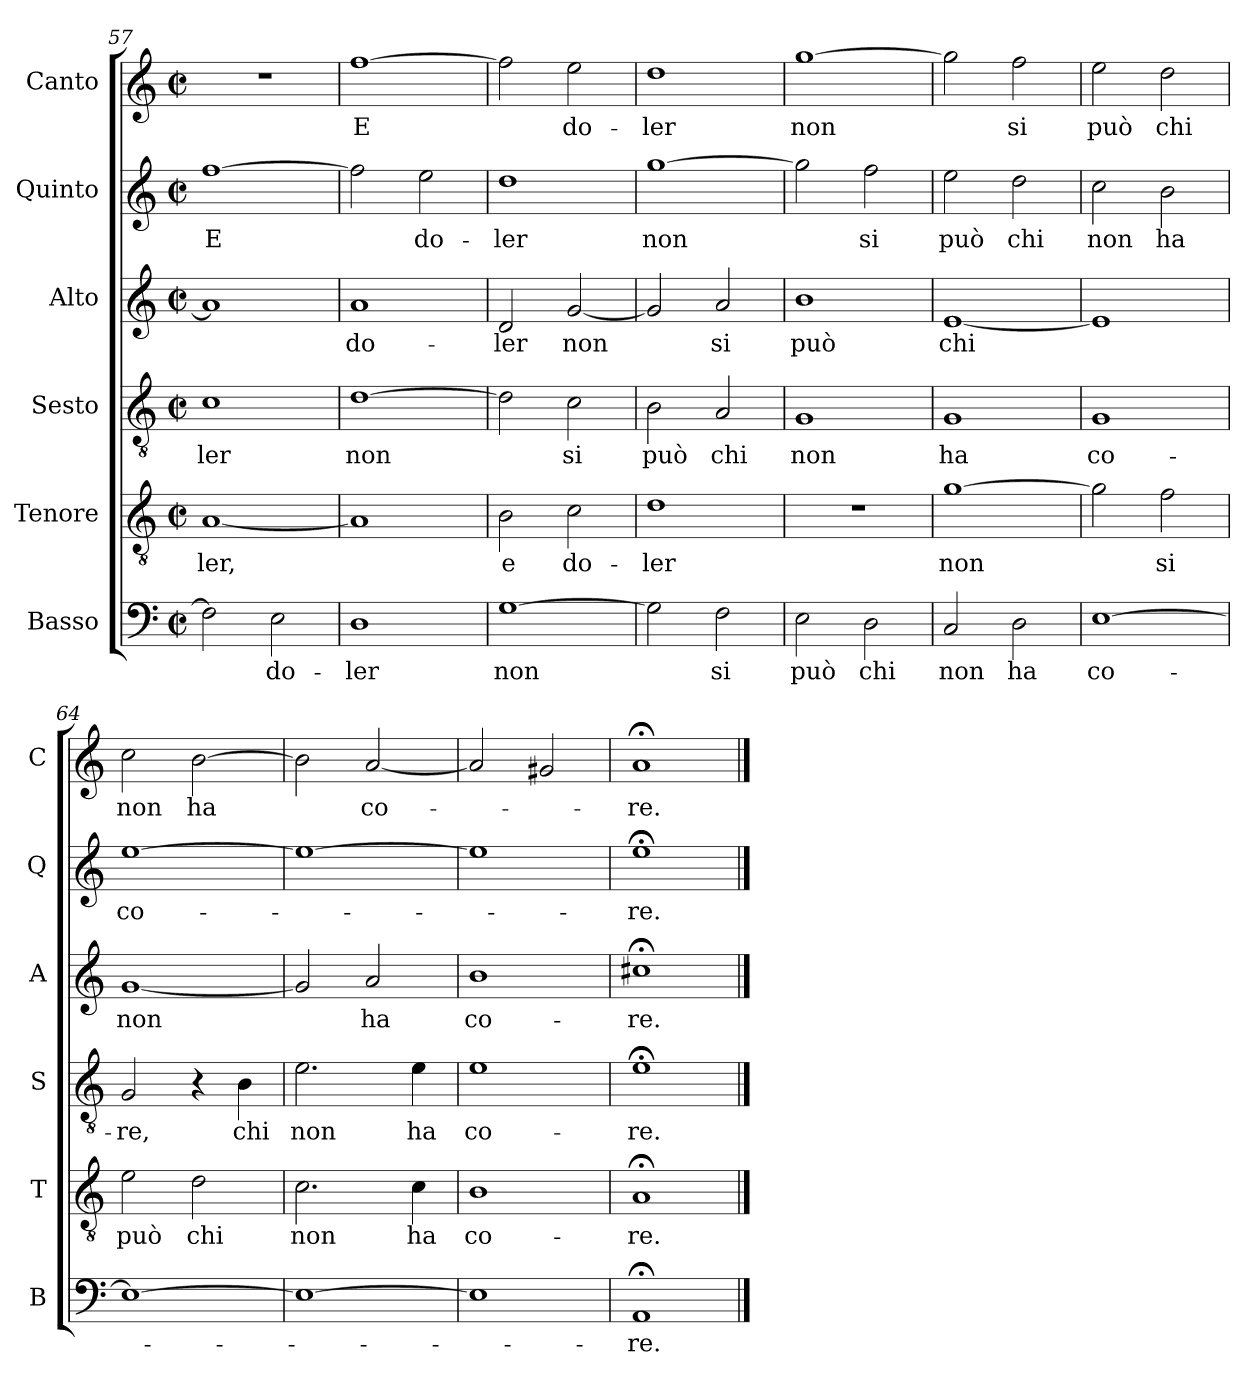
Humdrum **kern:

**kern	**text	**kern	**text	**kern	**text	**kern	**text	**kern	**text	**kern	**text
*part6	*part6	*part5	*part5	*part4	*part4	*part3	*part3	*part2	*part2	*part1	*part1
*staff6	*staff6	*staff5	*staff5	*staff4	*staff4	*staff3	*staff3	*staff2	*staff2	*staff1	*staff1
*I"Basso	*	*I"Tenore	*	*I"Sesto	*	*I"Alto	*	*I"Quinto	*	*I"Canto	*
*I'B	*	*I'T	*	*I'S	*	*I'A	*	*I'Q	*	*I'C	*
*clefF4	*	*clefGv2	*	*clefGv2	*	*clefG2	*	*clefG2	*	*clefG2	*
*k[]	*	*k[]	*	*k[]	*	*k[]	*	*k[]	*	*k[]	*
*C:	*	*C:	*	*C:	*	*C:	*	*C:	*	*C:	*
*M2/2	*	*M2/2	*	*M2/2	*	*M2/2	*	*M2/2	*	*M2/2	*
*met(c|)	*	*met(c|)	*	*met(c|)	*	*met(c|)	*	*met(c|)	*	*met(c|)	*
=57	=57	=57	=57	=57	=57	=57	=57	=57	=57	=57	=57
2F]	.	[1A	-ler,	1c	-ler	1a]	.	[1ff	-E	1r	.
2E	do-	.	.	.	.	.	.	.	.	.	.
=58	=58	=58	=58	=58	=58	=58	=58	=58	=58	=58	=58
1D	-ler	1A]	.	[1d	-non	1a	do-	2ff]	.	[1ff	-E
.	.	.	.	.	.	.	.	2ee	do-	.	.
=59	=59	=59	=59	=59	=59	=59	=59	=59	=59	=59	=59
[1G	-non	2B	-e	2d]	.	2d	-ler	1dd	-ler	2ff]	.
.	.	2c	do-	2c	-si	[2g	-non	.	.	2ee	do-
=60	=60	=60	=60	=60	=60	=60	=60	=60	=60	=60	=60
2G]	.	1d	-ler	2B	-può	2g]	.	[1gg	-non	1dd	-ler
2F	-si	.	.	2A	-chi	2a	-si	.	.	.	.
=61	=61	=61	=61	=61	=61	=61	=61	=61	=61	=61	=61
2E	-può	1r	.	1G	-non	1b	-può	2gg]	.	[1gg	-non
2D	-chi	.	.	.	.	.	.	2ff	-si	.	.
=62	=62	=62	=62	=62	=62	=62	=62	=62	=62	=62	=62
2C	-non	[1g	-non	1G	-ha	[1e	-chi	2ee	-può	2gg]	.
2D	-ha	.	.	.	.	.	.	2dd	-chi	2ff	-si
=63	=63	=63	=63	=63	=63	=63	=63	=63	=63	=63	=63
[1E	co-	2g]	.	1G	co-	1e]	.	2cc	-non	2ee	-può
.	.	2f	-si	.	.	.	.	2b	-ha	2dd	-chi
=64	=64	=64	=64	=64	=64	=64	=64	=64	=64	=64	=64
1E_	.	2e	-può	2G	-re,	[1g	-non	[1ee	co-	2cc	-non
.	.	2d	-chi	4r	.	.	.	.	.	[2b	-ha
.	.	.	.	4B	-chi	.	.	.	.	.	.
=65	=65	=65	=65	=65	=65	=65	=65	=65	=65	=65	=65
1E_	.	2.c	-non	2.e	-non	2g]	.	1ee_	.	2b]	.
.	.	.	.	.	.	2a	-ha	.	.	[2a	co-
.	.	4c	-ha	4e	-ha	.	.	.	.	.	.
=66	=66	=66	=66	=66	=66	=66	=66	=66	=66	=66	=66
1E]	.	1B	co-	1e	co-	1b	co-	1ee]	.	2a]	.
.	.	.	.	.	.	.	.	.	.	2g#X	.
=67	=67	=67	=67	=67	=67	=67	=67	=67	=67	=67	=67
1AA;<	-re.	1A;<	-re.	1e;<	-re.	1cc#X;<	-re.	1ee;<	-re.	1a;<	-re.
==	==	==	==	==	==	==	==	==	==	==	==
*-	*-	*-	*-	*-	*-	*-	*-	*-	*-	*-	*-
